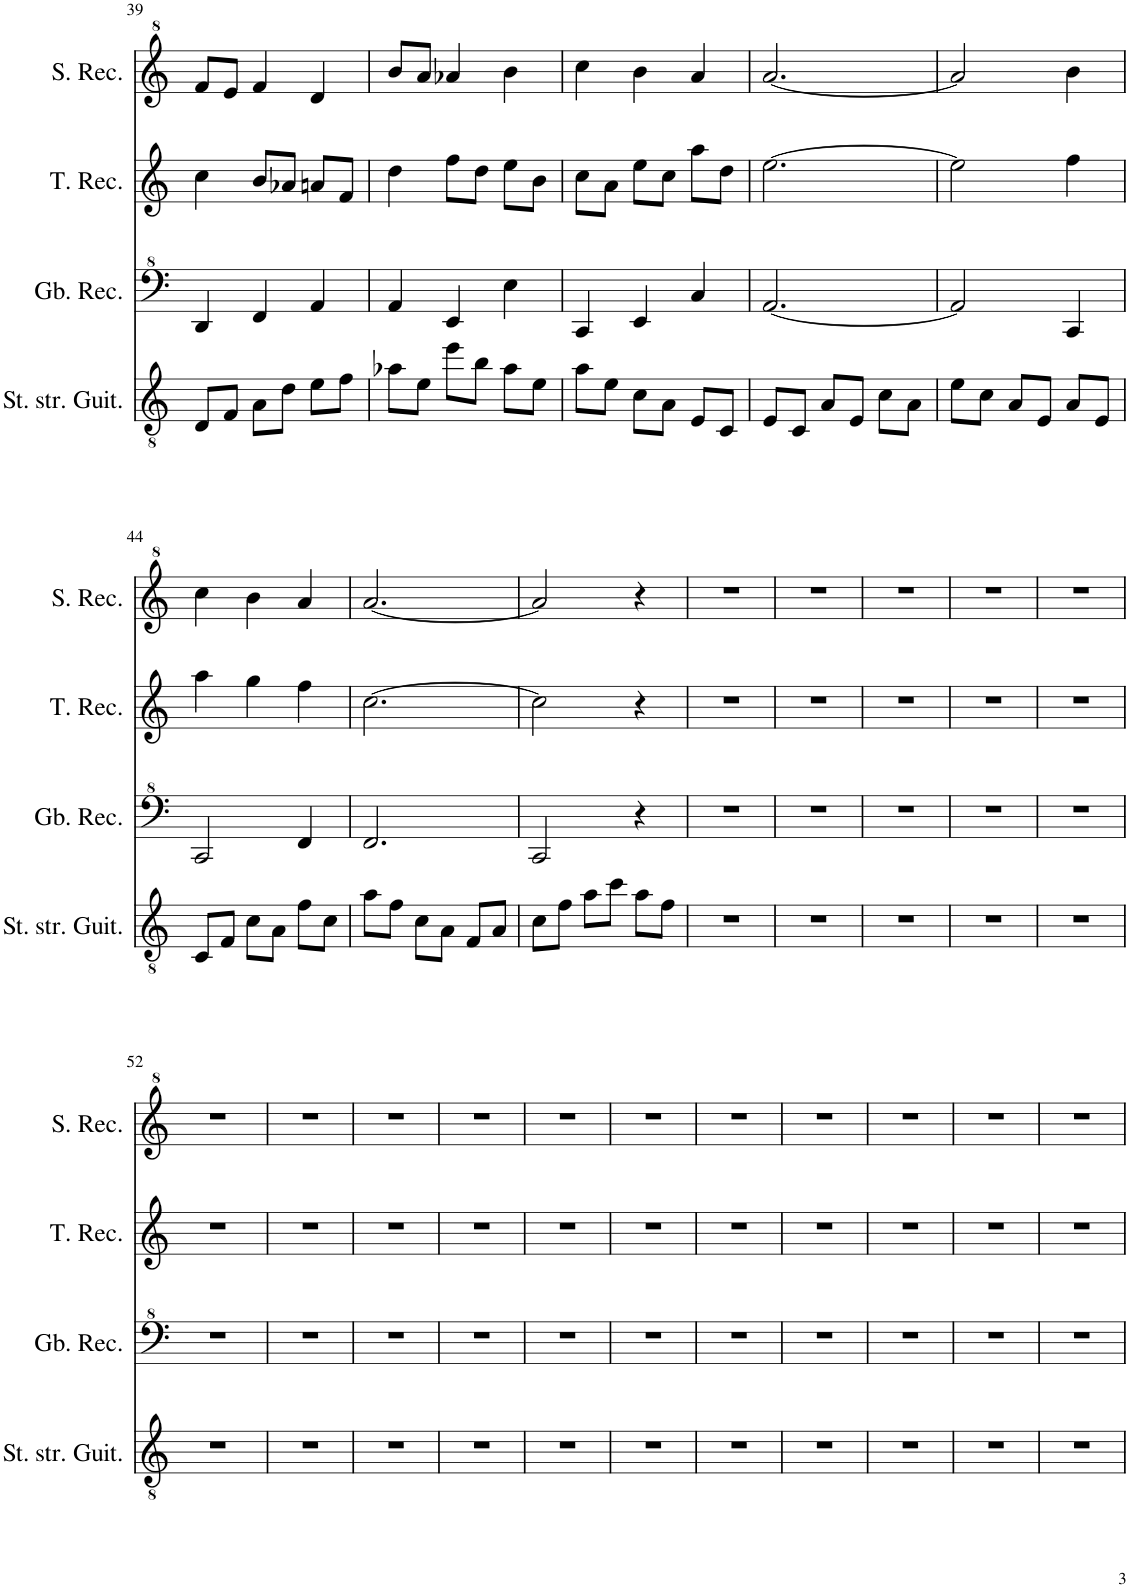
**kern	**kern	**kern	**kern
*part4	*part3	*part2	*part1
*staff4	*staff3	*staff2	*staff1
*I"Steel string Guitar	*I"Greatbass Recorder	*I"Tenor Recorder	*I"Soprano Recorder
*I'St. str. Guit.	*I'Gb. Rec.	*I'T. Rec.	*I'S. Rec.
!!LO:PB:g=z
*clefGv2	*clefF^4	*clefG2	*clefG^2
*k[]	*k[]	*k[]	*k[]
*M3/4	*M3/4	*M3/4	*M3/4
=39	=39	=39	=39
8D/L	4D/	4cc\	8ff/L
8F/J	.	.	8ee/J
8A\L	4F/	8b/L	4ff/
8d\J	.	8a-X/J	.
8e\L	4A/	8an/L	4dd/
8f\J	.	8f/J	.
=40	=40	=40	=40
8a-X\L	4A/	4dd\	8bb/L
8e\J	.	.	8aa/J
8ee\L	4E/	8ff\L	4aa-X/
8b\J	.	8dd\J	.
8a-\L	4e\	8ee\L	4bb\
8e\J	.	8b\J	.
=41	=41	=41	=41
8a\L	4C/	8cc\L	4ccc\
8e\J	.	8a\J	.
8c\L	4E/	8ee\L	4bb\
8A\J	.	8cc\J	.
8E/L	4c/	8aa\L	4aa/
8C/J	.	8dd\J	.
=42	=42	=42	=42
8E/L	[2.A/	[2.ee\	[2.aa/
8C/J	.	.	.
8A/L	.	.	.
8E/J	.	.	.
8c\L	.	.	.
8A\J	.	.	.
=43	=43	=43	=43
8e\L	2A/]	2ee\]	2aa/]
8c\J	.	.	.
8A/L	.	.	.
8E/J	.	.	.
8A/L	4C/	4ff\	4bb\
8E/J	.	.	.
!!LO:LB:g=z
=44	=44	=44	=44
8C/L	2C/	4aa\	4ccc\
8F/J	.	.	.
8c\L	.	4gg\	4bb\
8A\J	.	.	.
8f\L	4F/	4ff\	4aa/
8c\J	.	.	.
=45	=45	=45	=45
8a\L	2.F/	[2.cc\	[2.aa/
8f\J	.	.	.
8c\L	.	.	.
8A\J	.	.	.
8F/L	.	.	.
8A/J	.	.	.
=46	=46	=46	=46
8c\L	2C/	2cc\]	2aa/]
8f\J	.	.	.
8a\L	.	.	.
8cc\J	.	.	.
8a\L	4r	4r	4r
8f\J	.	.	.
=47	=47	=47	=47
2.r	2.r	2.r	2.r
=48	=48	=48	=48
2.r	2.r	2.r	2.r
=49	=49	=49	=49
2.r	2.r	2.r	2.r
=50	=50	=50	=50
2.r	2.r	2.r	2.r
=51	=51	=51	=51
2.r	2.r	2.r	2.r
!!LO:LB:g=z
=52	=52	=52	=52
2.r	2.r	2.r	2.r
=53	=53	=53	=53
2.r	2.r	2.r	2.r
=54	=54	=54	=54
2.r	2.r	2.r	2.r
=55	=55	=55	=55
2.r	2.r	2.r	2.r
=56	=56	=56	=56
2.r	2.r	2.r	2.r
=57	=57	=57	=57
2.r	2.r	2.r	2.r
=58	=58	=58	=58
2.r	2.r	2.r	2.r
=59	=59	=59	=59
2.r	2.r	2.r	2.r
=60	=60	=60	=60
2.r	2.r	2.r	2.r
=61	=61	=61	=61
2.r	2.r	2.r	2.r
=62	=62	=62	=62
2.r	2.r	2.r	2.r
=	=	=	=
*-	*-	*-	*-
